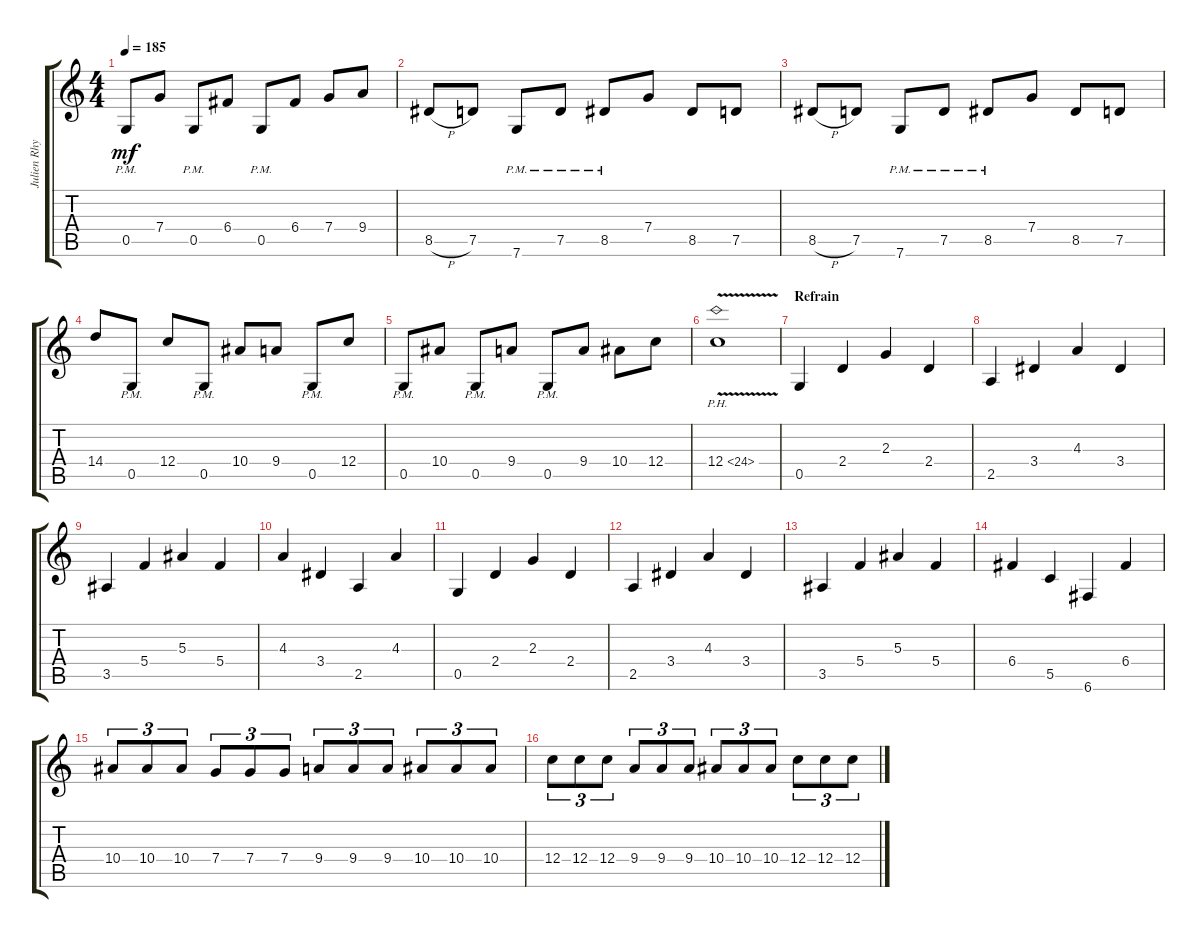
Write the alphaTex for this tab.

\track ("Julien Rhythm" "Julien Rhy") {instrument distortionguitar}
\staff {score tabs}
\tuning (D4 A3 F3 C3 G2 C2) {hide}
\ts (4 4)
\tempo 185
\clef g2
\ks c
0.5{pm}.8{dy mf} 7.4.8 0.5{pm}.8 6.4.8 0.5{pm}.8 6.4.8 7.4.8 9.4.8 |
8.5{h}.8 7.5.8 7.6{pm}.8 7.5{pm}.8 8.5{pm}.8 7.4.8 8.5.8 7.5.8 |
8.5{h}.8 7.5.8 7.6{pm}.8 7.5{pm}.8 8.5{pm}.8 7.4.8 8.5.8 7.5.8 |
14.4.8 0.5{pm}.8 12.4.8 0.5{pm}.8 10.4.8 9.4.8 0.5{pm}.8 12.4.8 |
0.5{pm}.8 10.4.8 0.5{pm}.8 9.4.8 0.5{pm}.8 9.4.8 10.4.8 12.4.8 |
12.4{ph 12 v}.1 |
\section ("" "Refrain")
0.5.4 2.4.4 2.3.4 2.4.4 |
2.5.4 3.4.4 4.3.4 3.4.4 |
3.5.4 5.4.4 5.3.4 5.4.4 |
4.3.4 3.4.4 2.5.4 4.3.4 |
0.5.4 2.4.4 2.3.4 2.4.4 |
2.5.4 3.4.4 4.3.4 3.4.4 |
3.5.4 5.4.4 5.3.4 5.4.4 |
6.4.4 5.5.4 6.6.4 6.4.4 |
10.4.8{tu (3 2)} 10.4.8{tu (3 2)} 10.4.8{tu (3 2)} 7.4.8{tu (3 2)} 7.4.8{tu (3 2)} 7.4.8{tu (3 2)} 9.4.8{tu (3 2)} 9.4.8{tu (3 2)} 9.4.8{tu (3 2)} 10.4.8{tu (3 2)} 10.4.8{tu (3 2)} 10.4.8{tu (3 2)} |
12.4.8{tu (3 2)} 12.4.8{tu (3 2)} 12.4.8{tu (3 2)} 9.4.8{tu (3 2)} 9.4.8{tu (3 2)} 9.4.8{tu (3 2)} 10.4.8{tu (3 2)} 10.4.8{tu (3 2)} 10.4.8{tu (3 2)} 12.4.8{tu (3 2)} 12.4.8{tu (3 2)} 12.4.8{tu (3 2)}
